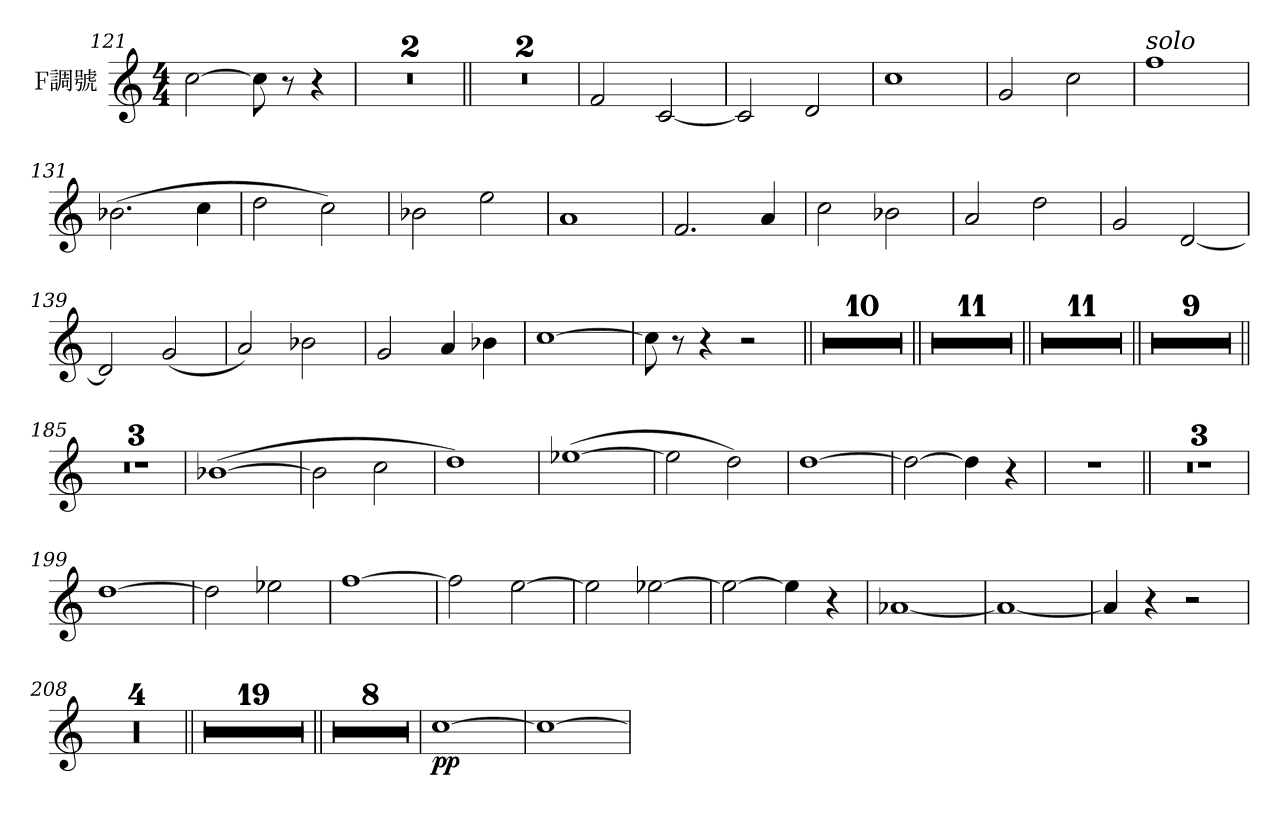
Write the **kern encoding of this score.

**kern	**dynam
*part1	*part1
*staff1	*staff1
*I"F調號	*
*clefG2	*
*ITrd4c7	*
*k[b-]	*
*M4/4	*
=121	=121
[2f\	.
8f\]	.
8r	.
4r	.
=122	=122
1r	.
=123	=123
1r	.
=124||	=124||
1r	.
=125	=125
1r	.
=126	=126
2B-/	.
[2F/	.
=127	=127
2F/]	.
2G/	.
=128	=128
1f	.
=129	=129
2c/	.
2f\	.
=130	=130
!LO:TX:a:i:t=solo	!
1b-	.
=131	=131
(>2.e-X\	.
4f\	.
=132	=132
2g\	.
2f\)	.
=133	=133
2e-X\	.
2a\	.
=134	=134
1d	.
=135	=135
2.B-/	.
4d/	.
!!LO:LB:g=z
=136	=136
2f\	.
2e-X\	.
=137	=137
2d/	.
2g\	.
=138	=138
2c/	.
[2G/	.
=139	=139
2G/]	.
(<2c/	.
=140	=140
2d/)	.
2e-X\	.
=141	=141
2c/	.
4d/	.
4e-X\	.
=142	=142
[1f	.
=143	=143
8f\]	.
8r	.
4r	.
2r	.
=144||	=144||
1r	.
=145	=145
1r	.
=146	=146
1r	.
=147	=147
1r	.
=148	=148
1r	.
=149	=149
1r	.
=150	=150
1r	.
=151	=151
1r	.
=152	=152
1r	.
=153	=153
1r	.
=154||	=154||
1r	.
=155	=155
1r	.
=156	=156
1r	.
=157	=157
1r	.
=158	=158
1r	.
=159	=159
1r	.
=160	=160
1r	.
=161	=161
1r	.
=162	=162
1r	.
=163	=163
1r	.
=164	=164
1r	.
=165||	=165||
1r	.
=166	=166
1r	.
=167	=167
1r	.
=168	=168
1r	.
=169	=169
1r	.
=170	=170
1r	.
=171	=171
1r	.
=172	=172
1r	.
=173	=173
1r	.
=174	=174
1r	.
=175	=175
1r	.
=176||	=176||
1r	.
=177	=177
1r	.
=178	=178
1r	.
=179	=179
1r	.
=180	=180
1r	.
=181	=181
1r	.
=182	=182
1r	.
=183	=183
1r	.
=184	=184
1r	.
=185||	=185||
1r	.
=186	=186
1r	.
=187	=187
1r	.
!!LO:LB:g=z
=188	=188
(>[1e-X	.
=189	=189
2e-\]	.
2f\	.
=190	=190
1g)	.
=191	=191
(>[1a-X	.
=192	=192
2a-\]	.
2g\)	.
=193	=193
[1g	.
=194	=194
2g\_	.
4g\]	.
4r	.
=195	=195
1r	.
=196||	=196||
1r	.
=197	=197
1r	.
=198	=198
1r	.
=199	=199
[1g	.
=200	=200
2g\]	.
2a-X\	.
=201	=201
[1b-	.
=202	=202
2b-\]	.
[2a\	.
=203	=203
2a\]	.
[2a-X\	.
=204	=204
2a-\_	.
4a-\]	.
4r	.
=205	=205
[1d-X	.
!!LO:LB:g=z
=206	=206
1d-_	.
=207	=207
4d-/]	.
4r	.
2r	.
=208	=208
1r	.
=209	=209
1r	.
=210	=210
1r	.
=211	=211
1r	.
=212||	=212||
1r	.
=213	=213
1r	.
=214	=214
1r	.
=215	=215
1r	.
=216	=216
1r	.
=217	=217
1r	.
=218	=218
1r	.
=219	=219
1r	.
=220	=220
1r	.
=221	=221
1r	.
=222	=222
1r	.
=223	=223
1r	.
=224	=224
1r	.
=225	=225
1r	.
=226	=226
1r	.
=227	=227
1r	.
=228	=228
1r	.
=229	=229
1r	.
=230	=230
1r	.
=231||	=231||
1r	.
=232	=232
1r	.
=233	=233
1r	.
=234	=234
1r	.
=235	=235
1r	.
=236	=236
1r	.
=237	=237
1r	.
=238	=238
1r	.
=239	=239
!	!LO:DY:b
[1f	pp
=240	=240
1f_	.
=	=
*-	*-
